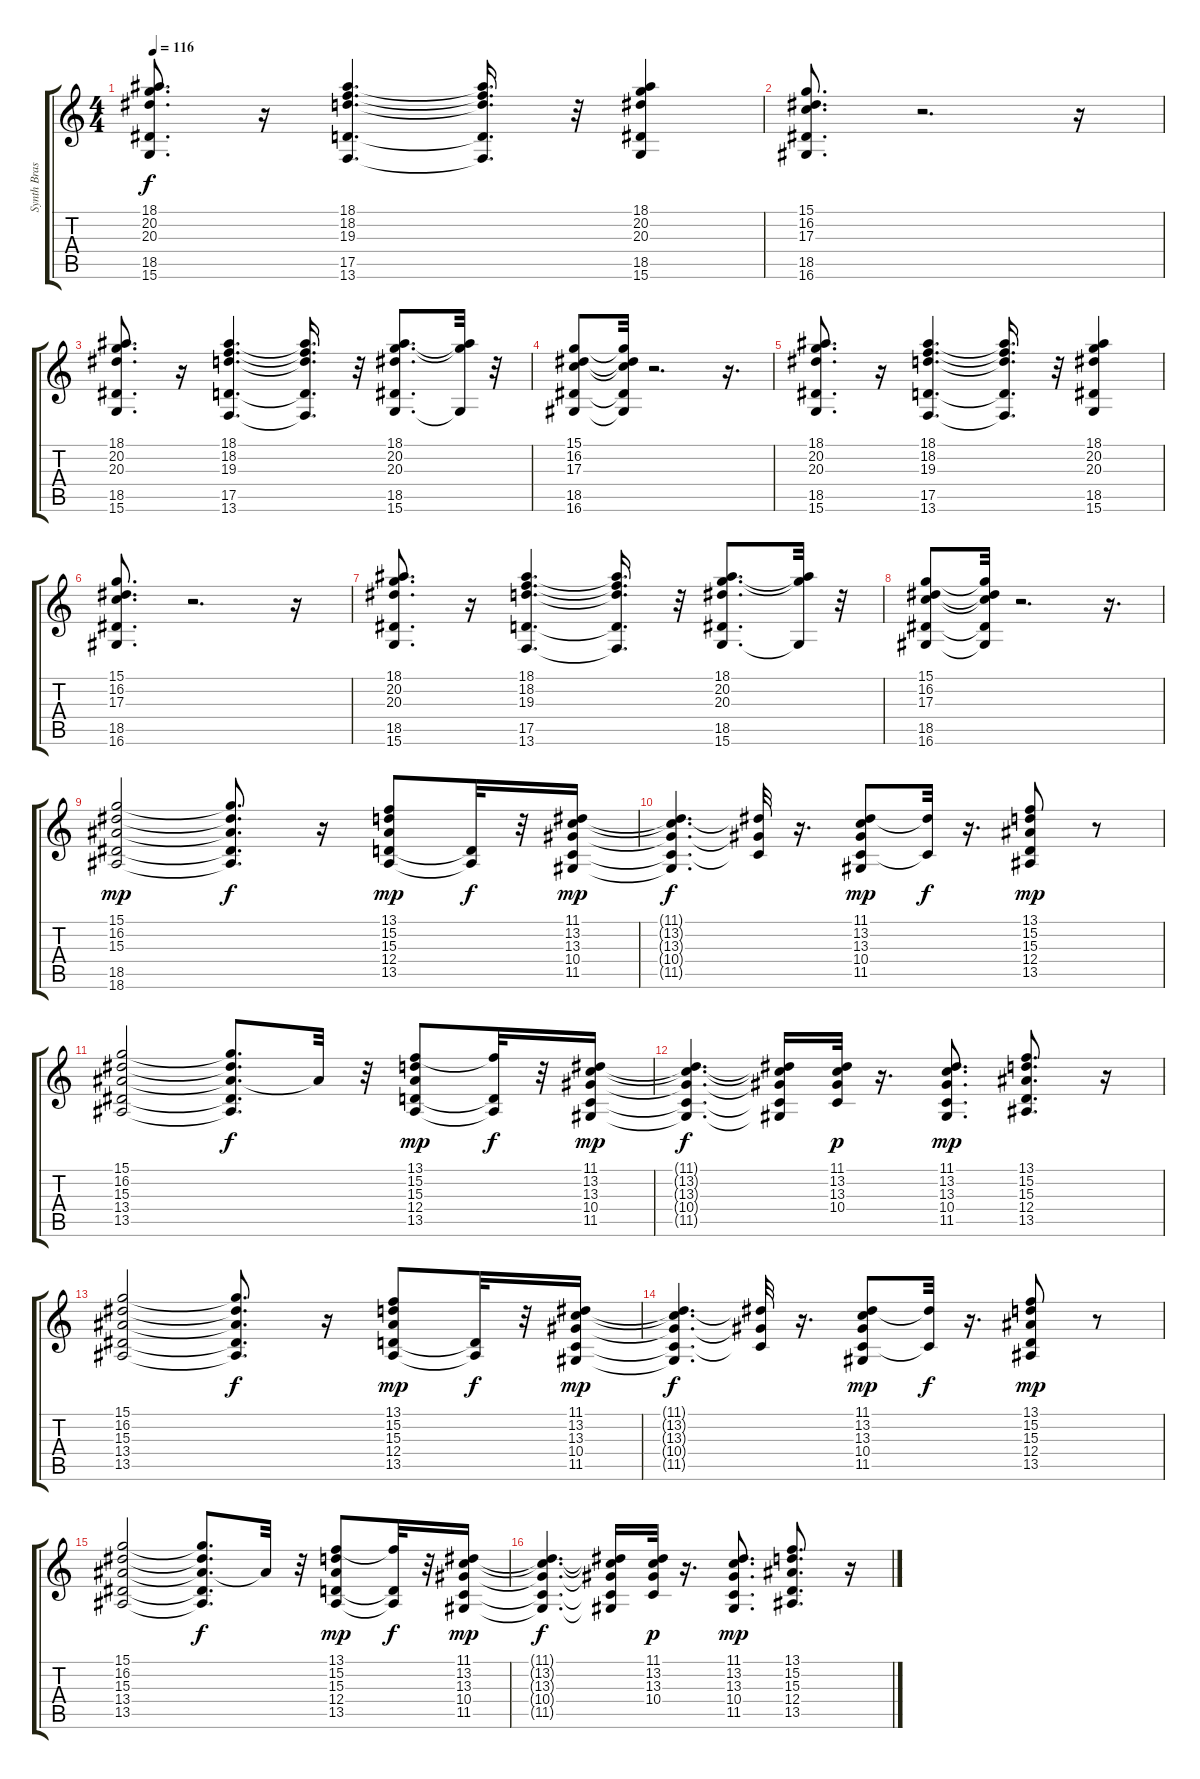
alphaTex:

\track ("Synth Brass" "Synth Bras") {instrument synthbrass1}
\staff {score tabs}
\tuning (E4 B3 G3 D3 A2 E2) {hide}
\ts (4 4)
\tempo 116
\clef g2
\ks c
(18.1 20.2 20.3 18.5 15.6).8{d dy f} r.16 (18.1 18.2 19.3 17.5 13.6).4{d} (18.1{t} 18.2{t} 19.3{t} 17.5{t} 13.6{t}).16{d} r.32 (18.1 20.2 20.3 18.5 15.6).4 |
(15.1 16.2 17.3 18.5 16.6).8{d} r.2{d} r.16 |
(18.1 20.2 20.3 18.5 15.6).8{d} r.16 (18.1 18.2 19.3 17.5 13.6).4{d} (18.1{t} 18.2{t} 19.3{t} 17.5{t} 13.6{t}).16{d} r.32 (18.1 20.2 20.3 18.5 15.6).8{d} (18.1{t} 20.2{t} 15.6{t}).32 r.32 |
(15.1 16.2 17.3 18.5 16.6).8 (15.1{t} 16.2{t} 17.3{t} 18.5{t} 16.6{t}).32 r.2{d} r.16{d} |
(18.1 20.2 20.3 18.5 15.6).8{d} r.16 (18.1 18.2 19.3 17.5 13.6).4{d} (18.1{t} 18.2{t} 19.3{t} 17.5{t} 13.6{t}).16{d} r.32 (18.1 20.2 20.3 18.5 15.6).4 |
(15.1 16.2 17.3 18.5 16.6).8{d} r.2{d} r.16 |
(18.1 20.2 20.3 18.5 15.6).8{d} r.16 (18.1 18.2 19.3 17.5 13.6).4{d} (18.1{t} 18.2{t} 19.3{t} 17.5{t} 13.6{t}).16{d} r.32 (18.1 20.2 20.3 18.5 15.6).8{d} (18.1{t} 20.2{t} 15.6{t}).32 r.32 |
(15.1 16.2 17.3 18.5 16.6).8 (15.1{t} 16.2{t} 17.3{t} 18.5{t} 16.6{t}).32 r.2{d} r.16{d} |
(15.1 16.2 15.3 18.5 18.6).2{dy mp} (15.1{t} 16.2{t} 15.3{t} 18.5{t} 18.6{t}).8{d dy f} r.16 (13.1 15.2 15.3 12.4 13.5).8{dy mp} (12.4{t} 13.5{t}).32{dy f} r.32 (11.1 13.2 13.3 10.4 11.5).16{dy mp} |
(11.1{t} 13.2{t} 13.3{t} 10.4{t} 11.5{t}).4{d dy f} (11.1{t} 13.3{t} 10.4{t}).32 r.16{d} (11.1 13.2 13.3 10.4 11.5).8{dy mp} (11.1{t} 10.4{t}).32{dy f} r.16{d} (13.1 15.2 15.3 12.4 13.5).8{dy mp} r.8 |
(15.1 16.2 15.3 13.4 13.5).2 (15.1{t} 16.2{t} 15.3{t} 13.4{t} 13.5{t}).8{d dy f} 15.3{t}.32 r.32 (13.1 15.2 15.3 12.4 13.5).8{dy mp} (13.1{t} 12.4{t} 13.5{t}).32{dy f} r.32 (11.1 13.2 13.3 10.4 11.5).16{dy mp} |
(11.1{t} 13.2{t} 13.3{t} 10.4{t} 11.5{t}).4{d dy f} (11.1{t} 13.2{t} 13.3{t} 10.4{t} 11.5{t}).16 (11.1 13.2 13.3 10.4).32{dy p} r.16{d} (11.1 13.2 13.3 10.4 11.5).8{d dy mp} (13.1 15.2 15.3 12.4 13.5).8{d} r.16 |
(15.1 16.2 15.3 13.4 13.5).2 (15.1{t} 16.2{t} 15.3{t} 13.4{t} 13.5{t}).8{d dy f} r.16 (13.1 15.2 15.3 12.4 13.5).8{dy mp} (12.4{t} 13.5{t}).32{dy f} r.32 (11.1 13.2 13.3 10.4 11.5).16{dy mp} |
(11.1{t} 13.2{t} 13.3{t} 10.4{t} 11.5{t}).4{d dy f} (11.1{t} 13.3{t} 10.4{t}).32 r.16{d} (11.1 13.2 13.3 10.4 11.5).8{dy mp} (11.1{t} 10.4{t}).32{dy f} r.16{d} (13.1 15.2 15.3 12.4 13.5).8{dy mp} r.8 |
(15.1 16.2 15.3 13.4 13.5).2 (15.1{t} 16.2{t} 15.3{t} 13.4{t} 13.5{t}).8{d dy f} 15.3{t}.32 r.32 (13.1 15.2 15.3 12.4 13.5).8{dy mp} (13.1{t} 12.4{t} 13.5{t}).32{dy f} r.32 (11.1 13.2 13.3 10.4 11.5).16{dy mp} |
(11.1{t} 13.2{t} 13.3{t} 10.4{t} 11.5{t}).4{d dy f} (11.1{t} 13.2{t} 13.3{t} 10.4{t} 11.5{t}).16 (11.1 13.2 13.3 10.4).32{dy p} r.16{d} (11.1 13.2 13.3 10.4 11.5).8{d dy mp} (13.1 15.2 15.3 12.4 13.5).8{d} r.16
